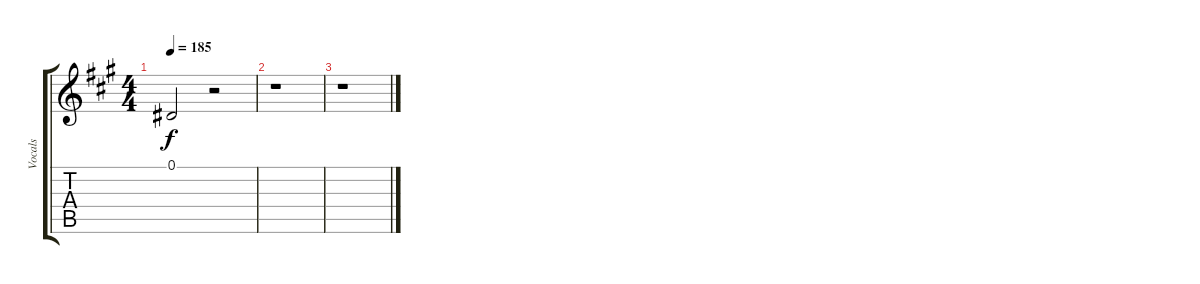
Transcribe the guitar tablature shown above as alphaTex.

\track ("Vocals" "Vocals") {instrument voiceoohs}
\staff {score tabs}
\tuning (Eb4 Bb3 Gb3 Db3 Ab2 Db2) {hide}
\ts (4 4)
\tempo 185
\clef g2
\ks f#minor
0.1{t}.2{dy f} r.2 |
r.1 |
r.1
